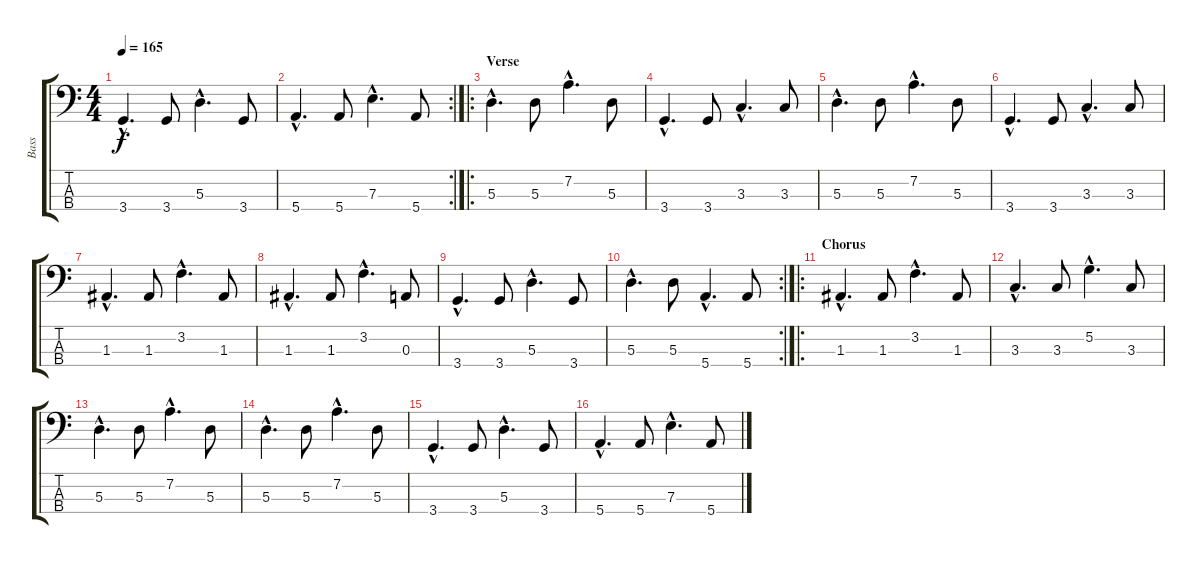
\track ("Bass" "Bass") {instrument electricbassfinger}
\staff {score tabs}
\tuning (G2 D2 A1 E1) {hide}
\ts (4 4)
\tempo 165
\clef f4
\ks c
3.4{hac}.4{d dy f} 3.4.8 5.3{hac}.4{d} 3.4.8 |
\rc 2
5.4{hac}.4{d} 5.4.8 7.3{hac}.4{d} 5.4.8 |
\ro
\section ("" "Verse")
5.3{hac}.4{d} 5.3.8 7.2{hac}.4{d} 5.3.8 |
3.4{hac}.4{d} 3.4.8 3.3{hac}.4{d} 3.3.8 |
5.3{hac}.4{d} 5.3.8 7.2{hac}.4{d} 5.3.8 |
3.4{hac}.4{d} 3.4.8 3.3{hac}.4{d} 3.3.8 |
1.3{hac}.4{d} 1.3.8 3.2{hac}.4{d} 1.3.8 |
1.3{hac}.4{d} 1.3.8 3.2{hac}.4{d} 0.3.8 |
3.4{hac}.4{d} 3.4.8 5.3{hac}.4{d} 3.4.8 |
\rc 2
5.3{hac}.4{d} 5.3.8 5.4{hac}.4{d} 5.4.8 |
\ro
\section ("" "Chorus")
1.3{hac}.4{d} 1.3.8 3.2{hac}.4{d} 1.3.8 |
3.3{hac}.4{d} 3.3.8 5.2{hac}.4{d} 3.3.8 |
5.3{hac}.4{d} 5.3.8 7.2{hac}.4{d} 5.3.8 |
5.3{hac}.4{d} 5.3.8 7.2{hac}.4{d} 5.3.8 |
3.4{hac}.4{d} 3.4.8 5.3{hac}.4{d} 3.4.8 |
5.4{hac}.4{d} 5.4.8 7.3{hac}.4{d} 5.4.8
